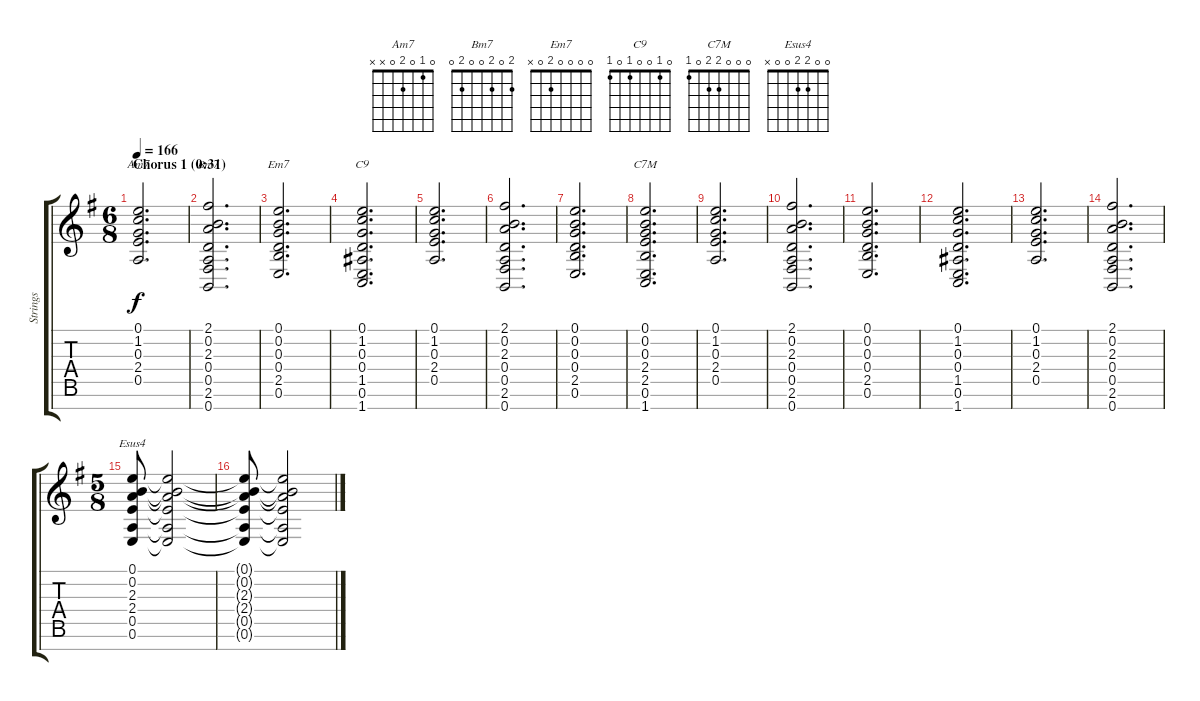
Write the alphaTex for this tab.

\track ("Strings" "Strings") {instrument stringensemble1}
\staff {score tabs}
\tuning (E5 B4 G4 D4 A3 E3 B2) {hide}
\chord ("Am7" 0 1 0 2 0 x x)
\chord ("Bm7" 2 0 2 0 0 2 0)
\chord ("Em7" 0 0 0 0 2 0 x)
\chord ("C9" 0 1 0 0 1 0 1)
\chord ("C7M" 0 0 0 2 2 0 1)
\chord ("Esus4" 0 0 2 2 0 0 x)
\ts (6 8)
\section ("" "Chorus 1 (0:31)")
\tempo 166
\clef g2
\ks g
(0.1 1.2 0.3 2.4 0.5).2{d ch "Am7" dy f} |
(2.1 0.2 2.3 0.4 0.5 2.6 0.7).2{d ch "Bm7"} |
(0.1 0.2 0.3 0.4 2.5 0.6).2{d ch "Em7"} |
(0.1 1.2 0.3 0.4 1.5 0.6 1.7).2{d ch "C9"} |
(0.1 1.2 0.3 2.4 0.5).2{d} |
(2.1 0.2 2.3 0.4 0.5 2.6 0.7).2{d} |
(0.1 0.2 0.3 0.4 2.5 0.6).2{d} |
(0.1 0.2 0.3 2.4 2.5 0.6 1.7).2{d ch "C7M"} |
(0.1 1.2 0.3 2.4 0.5).2{d} |
(2.1 0.2 2.3 0.4 0.5 2.6 0.7).2{d} |
(0.1 0.2 0.3 0.4 2.5 0.6).2{d} |
(0.1 1.2 0.3 0.4 1.5 0.6 1.7).2{d} |
(0.1 1.2 0.3 2.4 0.5).2{d} |
(2.1 0.2 2.3 0.4 0.5 2.6 0.7).2{d} |
\ts (5 8)
(0.1 0.2 2.3 2.4 0.5 0.6).8{ch "Esus4"} (0.1{t} 0.2{t} 2.3{t} 2.4{t} 0.5{t} 0.6{t}).2 |
(0.1{t} 0.2{t} 2.3{t} 2.4{t} 0.5{t} 0.6{t}).8 (0.1{t} 0.2{t} 2.3{t} 2.4{t} 0.5{t} 0.6{t}).2
